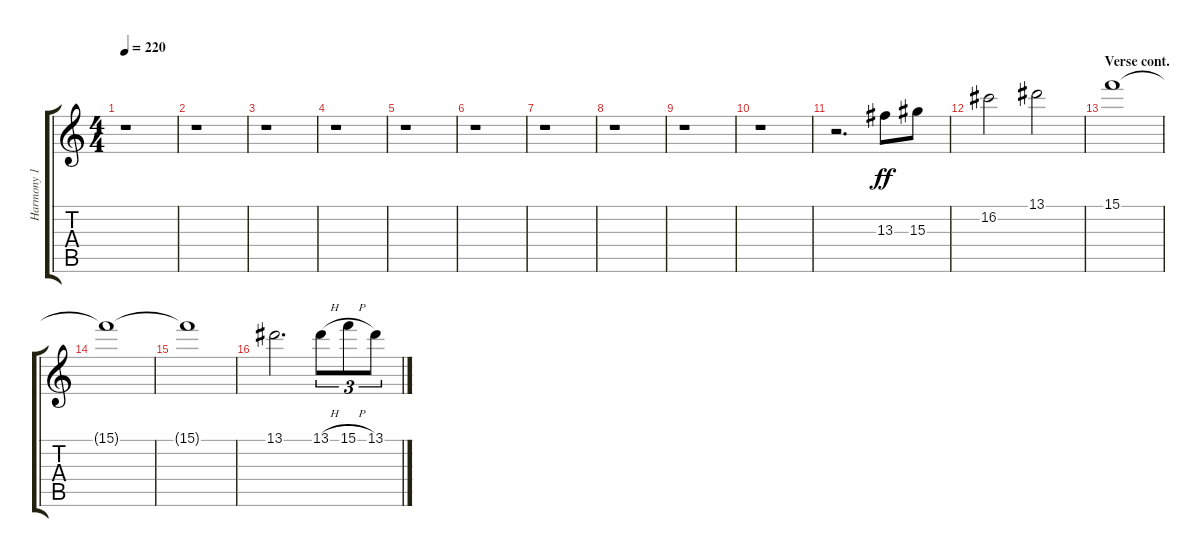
\track ("Harmony 1" "Harmony 1") {instrument overdrivenguitar}
\staff {score tabs}
\tuning (D4 A3 F3 C3 G2 C2) {hide}
\ts (4 4)
\tempo 220
\clef g2
\ks aminor
r.1{dy ff} |
r.1 |
r.1 |
r.1 |
r.1 |
r.1 |
r.1 |
r.1 |
r.1 |
r.1 |
r.2{d} 13.3.8 15.3.8 |
16.2.2 13.1.2 |
\section ("" "Verse cont.")
15.1.1 |
15.1{t}.1 |
15.1{t}.1 |
13.1.2{d} 13.1{h}.8{tu (3 2)} 15.1{h}.8{tu (3 2)} 13.1.8{tu (3 2)}
